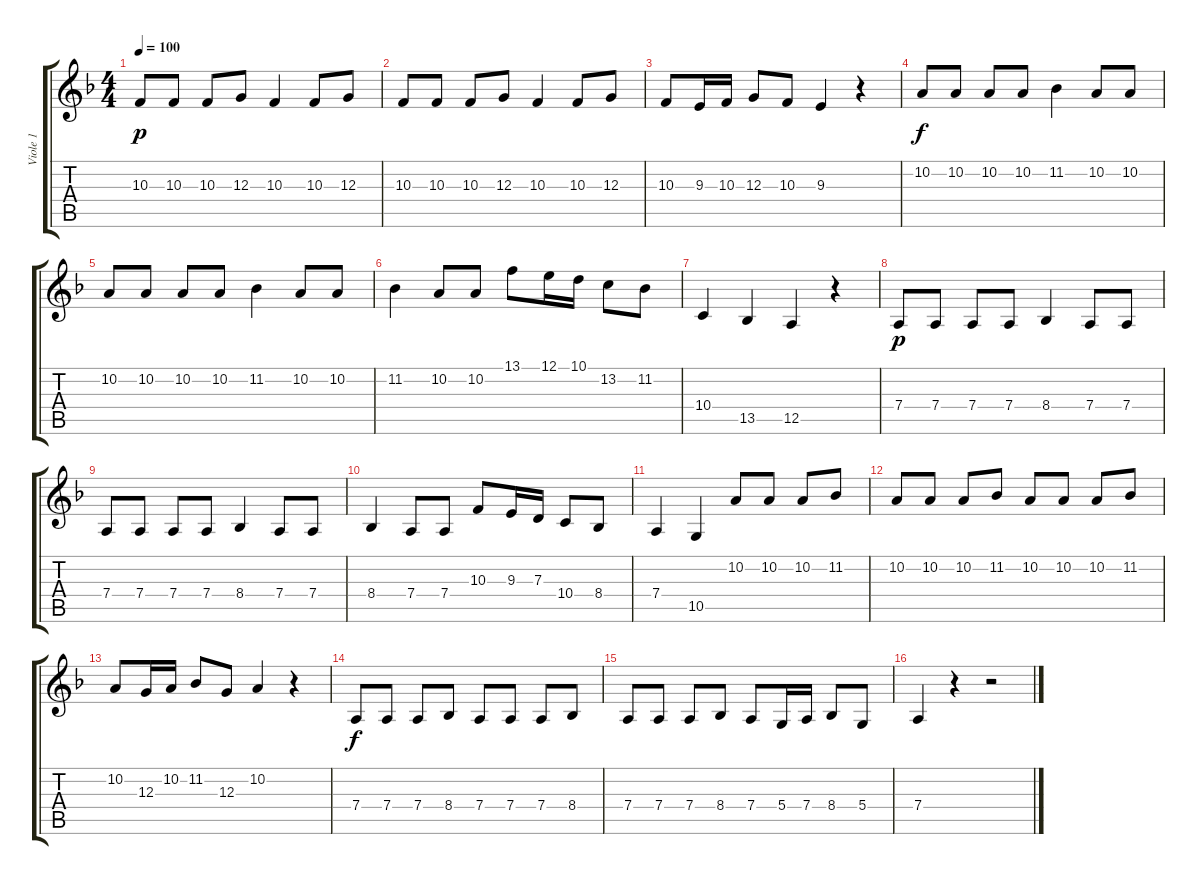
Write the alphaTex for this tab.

\track ("Viole 1" "Viole 1") {instrument violin}
\staff {score tabs}
\tuning (E4 B3 G3 D3 A2 E2) {hide}
\ts (4 4)
\tempo 100
\clef g2
\ks f
10.3.8{dy p} 10.3.8 10.3.8 12.3.8 10.3.4 10.3.8 12.3.8 |
10.3.8 10.3.8 10.3.8 12.3.8 10.3.4 10.3.8 12.3.8 |
10.3.8 9.3.16 10.3.16 12.3.8 10.3.8 9.3.4 r.4 |
10.2.8{dy f} 10.2.8 10.2.8 10.2.8 11.2.4 10.2.8 10.2.8 |
10.2.8 10.2.8 10.2.8 10.2.8 11.2.4 10.2.8 10.2.8 |
11.2.4 10.2.8 10.2.8 13.1.8 12.1.16 10.1.16 13.2.8 11.2.8 |
10.4.4 13.5.4 12.5.4 r.4 |
7.4.8{dy p} 7.4.8 7.4.8 7.4.8 8.4.4 7.4.8 7.4.8 |
7.4.8 7.4.8 7.4.8 7.4.8 8.4.4 7.4.8 7.4.8 |
8.4.4 7.4.8 7.4.8 10.3.8 9.3.16 7.3.16 10.4.8 8.4.8 |
7.4.4 10.5.4 10.2.8 10.2.8 10.2.8 11.2.8 |
10.2.8 10.2.8 10.2.8 11.2.8 10.2.8 10.2.8 10.2.8 11.2.8 |
10.2.8 12.3.16 10.2.16 11.2.8 12.3.8 10.2.4 r.4 |
7.4.8{dy f} 7.4.8 7.4.8 8.4.8 7.4.8 7.4.8 7.4.8 8.4.8 |
7.4.8 7.4.8 7.4.8 8.4.8 7.4.8 5.4.16 7.4.16 8.4.8 5.4.8 |
7.4.4 r.4 r.2
